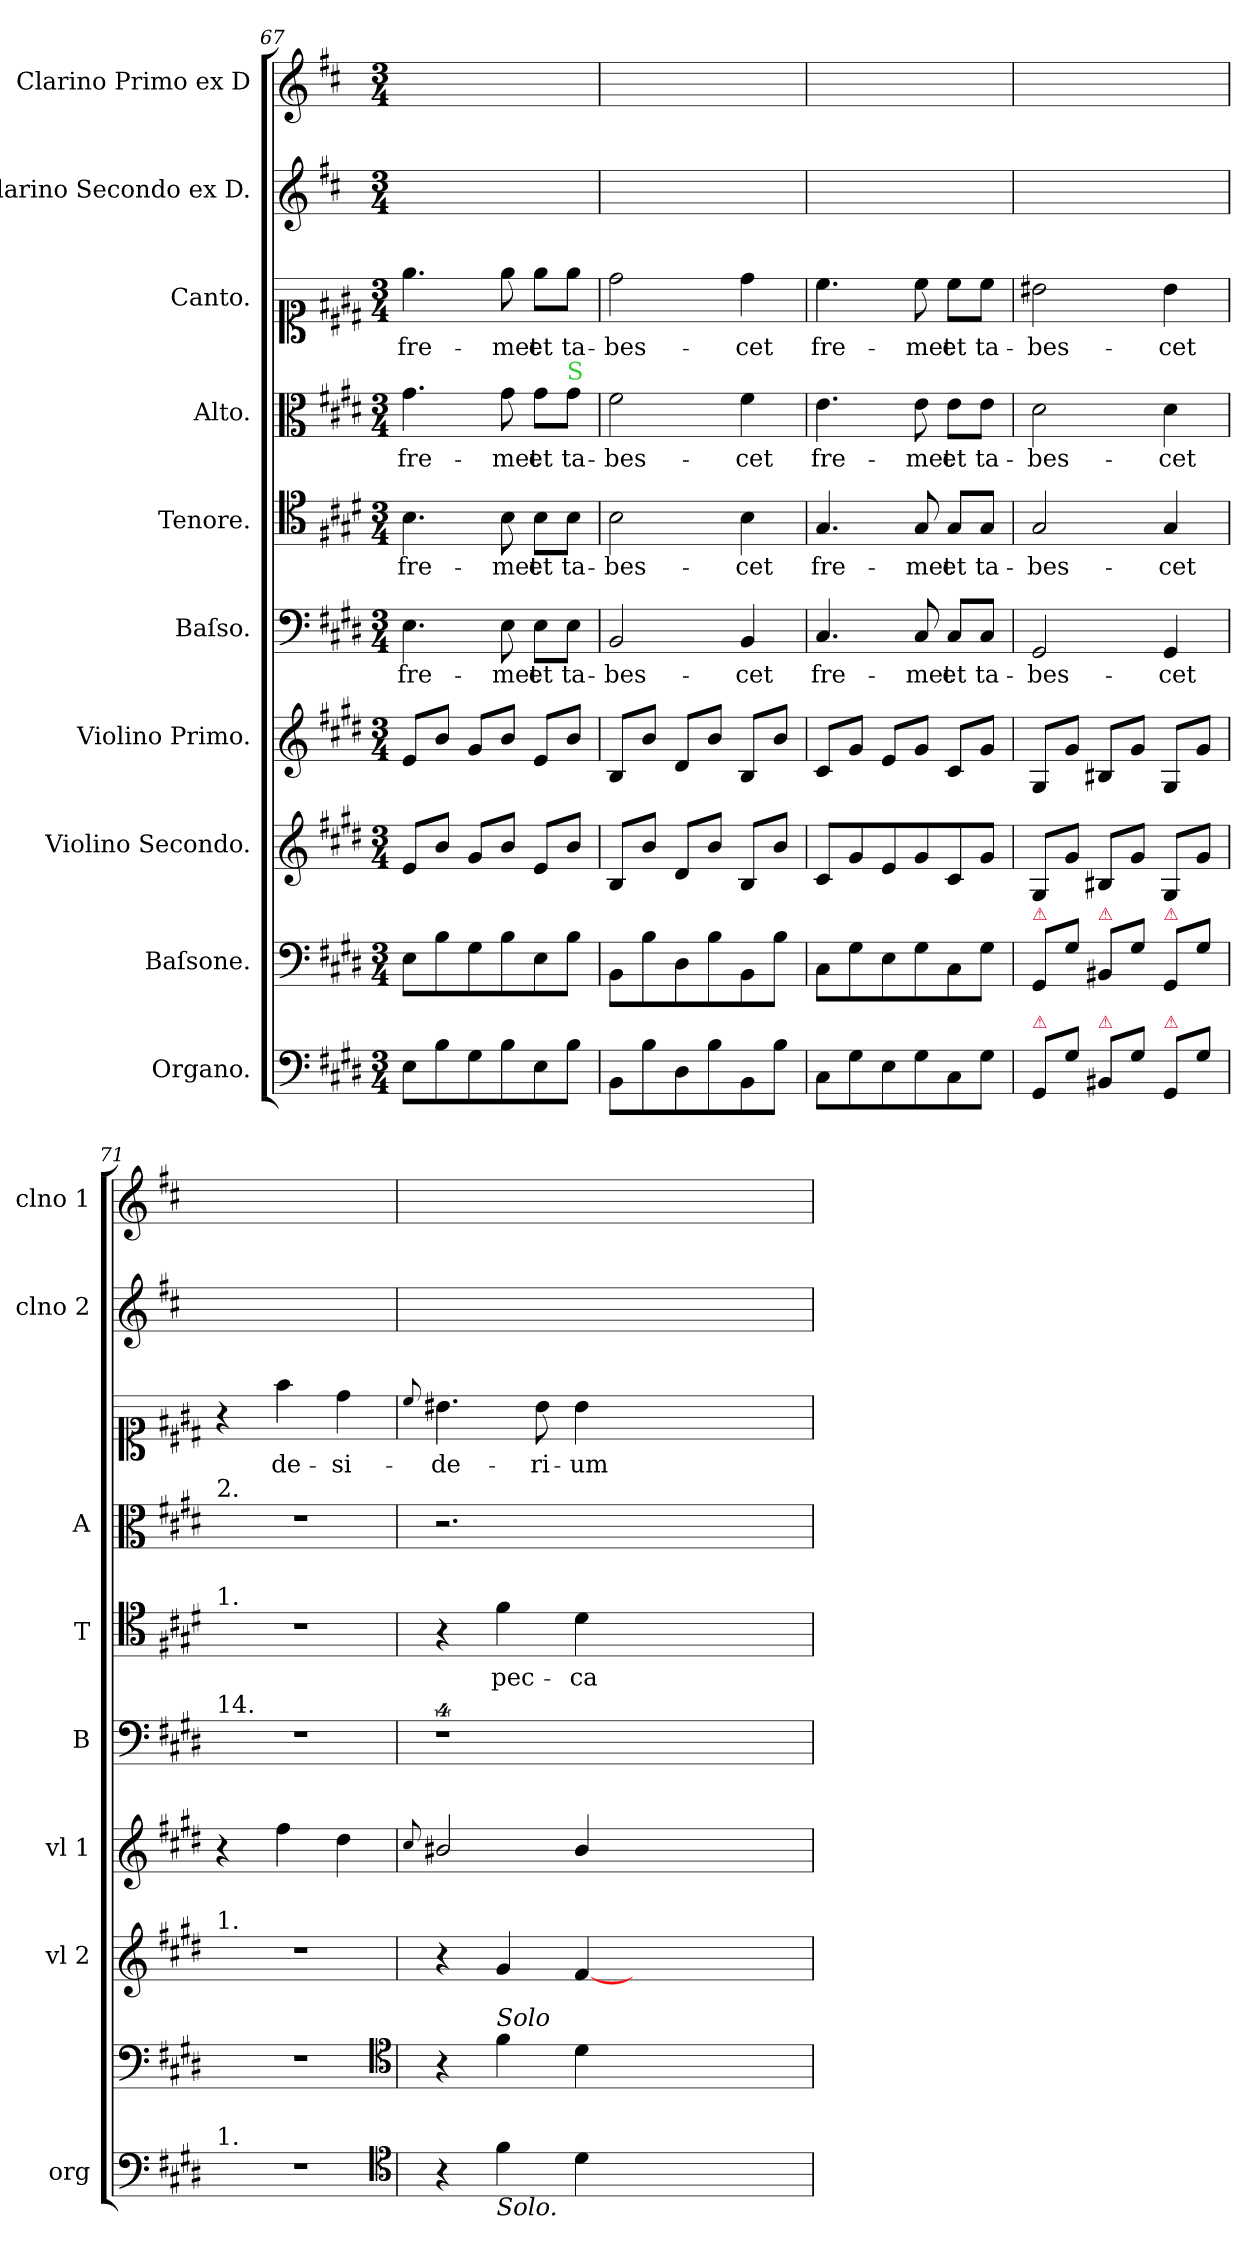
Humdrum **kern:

**kern	**kern	**kern	**dynam	**kern	**dynam	**kern	**text	**kern	**text	**kern	**text	**kern	**text	**kern	**kern
*part10	*part9	*part8	*part8	*part7	*part7	*part6	*part6	*part5	*part5	*part4	*part4	*part3	*part3	*part2	*part1
*staff10	*staff9	*staff8	*staff8	*staff7	*staff7	*staff6	*staff6	*staff5	*staff5	*staff4	*staff4	*staff3	*staff3	*staff2	*staff1
*I"Organo.	*I"Baſsone.	*I"Violino Secondo.	*	*I"Violino Primo.	*	*I"Baſso.	*	*I"Tenore.	*	*I"Alto.	*	*I"Canto.	*	*I"Clarino Secondo ex D.	*I"Clarino Primo ex D
*I'org	*	*I'vl 2	*	*I'vl 1	*	*I'B	*	*I'T	*	*I'A	*	*	*	*I'clno 2	*I'clno 1
*clefF4	*clefF4	*clefG2	*	*clefG2	*	*clefF4	*	*clefC4	*	*clefC3	*	*clefC1	*	*clefG2	*clefG2
*	*	*	*	*	*	*	*	*	*	*	*	*	*	*ITrd-1c-2	*ITrd-1c-2
*k[f#c#g#d#]	*k[f#c#g#d#]	*k[f#c#g#d#]	*	*k[f#c#g#d#]	*	*k[f#c#g#d#]	*	*k[f#c#g#d#]	*	*k[f#c#g#d#]	*	*k[f#c#g#d#]	*	*k[f#c#g#d#]	*k[f#c#g#d#]
*E:	*E:	*E:	*	*E:	*	*E:	*	*E:	*	*E:	*	*E:	*	*E:	*E:
*M3/4	*M3/4	*M3/4	*	*M3/4	*	*M3/4	*	*M3/4	*	*M3/4	*	*M3/4	*	*M3/4	*M3/4
=67	=67	=67	=67	=67	=67	=67	=67	=67	=67	=67	=67	=67	=67	=67	=67
8E\L	8E\L	8e/L	.	8e/L	.	4.E\	fre-	4.B\	fre-	4.g#\	fre-	4.ee\	fre-	2.ryy	2.ryy
8B\	8B\	8b/J	.	8b/J	.	.	.	.	.	.	.	.	.	.	.
8G#\	8G#\	8g#/L	.	8g#/L	.	.	.	.	.	.	.	.	.	.	.
8B\	8B\	8b/J	.	8b/J	.	8E\	-met	8B\	-met	8g#\	-met	8ee\	-met	.	.
8E\	8E\	8e/L	.	8e/L	.	8E\L	et	8B\L	et	8g#\L	et	8ee\L	et	.	.
!	!	!	!	!	!	!	!	!	!	!LO:TX:a:color=limegreen:t=S	!	!	!	!	!
8B\J	8B\J	8b/J	.	8b/J	.	8E\J	ta-	8B\J	ta-	8g#\J	ta-	8ee\J	ta-	.	.
=68	=68	=68	=68	=68	=68	=68	=68	=68	=68	=68	=68	=68	=68	=68	=68
8BB\L	8BB\L	8B/L	.	8B/L	.	2BB/	-bes-	2B\	-bes-	2f#\	-bes-	2dd#\	-bes-	2.ryy	2.ryy
8B\	8B\	8b/J	.	8b/J	.	.	.	.	.	.	.	.	.	.	.
8D#\	8D#\	8d#/L	.	8d#/L	.	.	.	.	.	.	.	.	.	.	.
8B\	8B\	8b/J	.	8b/J	.	.	.	.	.	.	.	.	.	.	.
8BB\	8BB\	8B/L	.	8B/L	.	4BB/	-cet	4B\	-cet	4f#\	-cet	4dd#\	-cet	.	.
8B\J	8B\J	8b/J	.	8b/J	.	.	.	.	.	.	.	.	.	.	.
=69	=69	=69	=69	=69	=69	=69	=69	=69	=69	=69	=69	=69	=69	=69	=69
8C#\L	8C#\L	8c#/L	.	8c#/L	.	4.C#/	fre-	4.G#/	fre-	4.e\	fre-	4.cc#\	fre-	2.ryy	2.ryy
8G#\	8G#\	8g#/	.	8g#/J	.	.	.	.	.	.	.	.	.	.	.
8E\	8E\	8e/	.	8e/L	.	.	.	.	.	.	.	.	.	.	.
8G#\	8G#\	8g#/	.	8g#/J	.	8C#/	-met	8G#/	-met	8e\	-met	8cc#\	-met	.	.
8C#\	8C#\	8c#/	.	8c#/L	.	8C#/L	et	8G#/L	et	8e\L	et	8cc#\L	et	.	.
8G#\J	8G#\J	8g#/J	.	8g#/J	.	8C#/J	ta-	8G#/J	ta-	8e\J	ta-	8cc#\J	ta-	.	.
=70	=70	=70	=70	=70	=70	=70	=70	=70	=70	=70	=70	=70	=70	=70	=70
!	!LO:TX:a:color=crimson:t=⚠	!	!	!	!	!	!	!	!	!	!	!	!	!	!
!LO:TX:a:color=crimson:t=⚠	!	!	!	!	!	!	!	!	!	!	!	!	!	!	!
8GG#/L	8GG#/L	8G#/L	.	8G#/L	.	2GG#/	-bes-	2G#/	-bes-	2d#\	-bes-	2b#X\	-bes-	2.ryy	2.ryy
8G#\J	8G#\J	8g#/J	.	8g#/J	.	.	.	.	.	.	.	.	.	.	.
!	!LO:TX:a:color=crimson:t=⚠	!	!	!	!	!	!	!	!	!	!	!	!	!	!
!LO:TX:a:color=crimson:t=⚠	!	!	!	!	!	!	!	!	!	!	!	!	!	!	!
8BB#X/L	8BB#X/L	8B#X/L	.	8B#X/L	.	.	.	.	.	.	.	.	.	.	.
8G#\J	8G#\J	8g#/J	.	8g#/J	.	.	.	.	.	.	.	.	.	.	.
!	!LO:TX:a:color=crimson:t=⚠	!	!	!	!	!	!	!	!	!	!	!	!	!	!
!LO:TX:a:color=crimson:t=⚠	!	!	!	!	!	!	!	!	!	!	!	!	!	!	!
8GG#/L	8GG#/L	8G#/L	.	8G#/L	.	4GG#/	-cet	4G#/	-cet	4d#\	-cet	4b#\	-cet	.	.
8G#\J	8G#\J	8g#/J	.	8g#/J	.	.	.	.	.	.	.	.	.	.	.
=71	=71	=71	=71	=71	=71	=71	=71	=71	=71	=71	=71	=71	=71	=71	=71
!	!	!	!	!	!	!	!	!	!	!LO:TX:a:t=2.	!	!	!	!	!
!	!	!	!	!	!	!	!	!LO:TX:a:t=1.	!	!	!	!	!	!	!
!	!	!	!	!	!	!LO:TX:a:t=14.	!	!	!	!	!	!	!	!	!
!	!	!LO:TX:a:t=1.	!	!	!	!	!	!	!	!	!	!	!	!	!
!LO:TX:a:t=1.	!	!	!	!	!	!	!	!	!	!	!	!	!	!	!
2.r	2.r	2.r	.	4r	.	2.r	.	2.r	.	2.r	.	4r	.	2.ryy	2.ryy
.	.	.	.	4ff#\	pian	.	.	.	.	.	.	4ff#\	de-	.	.
.	.	.	.	4dd#\	.	.	.	.	.	.	.	4dd#\	-si-	.	.
*clefC4	*clefC4	*	*	*	*	*	*	*	*	*	*	*	*	*	*
=72	=72	=72	=72	=72	=72	=72	=72	=72	=72	=72	=72	=72	=72	=72	=72
.	.	.	.	8qqcc#/	.	.	.	.	.	.	.	8qqcc#/	.	.	.
4r	4r	4r	.	2b#X/	.	4%9r	.	4r	.	2.r	.	4.b#X\	-de-	2.ryy	2.ryy
!	!LO:TX:a:i:t=Solo	!	!	!	!	!	!	!	!	!	!	!	!	!	!
!LO:TX:b:i:t=Solo.	!	!	!	!	!	!	!	!	!	!	!	!	!	!	!
4f#\	4f#\	4g#/	pia	.	.	.	.	4f#\	pec-	.	.	.	.	.	.
.	.	.	.	.	.	.	.	.	.	.	.	8b#\	-ri-	.	.
4d#\	4d#\	[4f#/	.	4b#/	.	.	.	4d#\	-ca-	.	.	4b#\	-um	.	.
1.ryy	1.ryy	1.ryy	.	1.ryy	.	.	.	1.ryy	.	1.ryy	.	1.ryy	.	1.ryy	1.ryy
=	=	=	=	=	=	=	=	=	=	=	=	=	=	=	=
*-	*-	*-	*-	*-	*-	*-	*-	*-	*-	*-	*-	*-	*-	*-	*-
